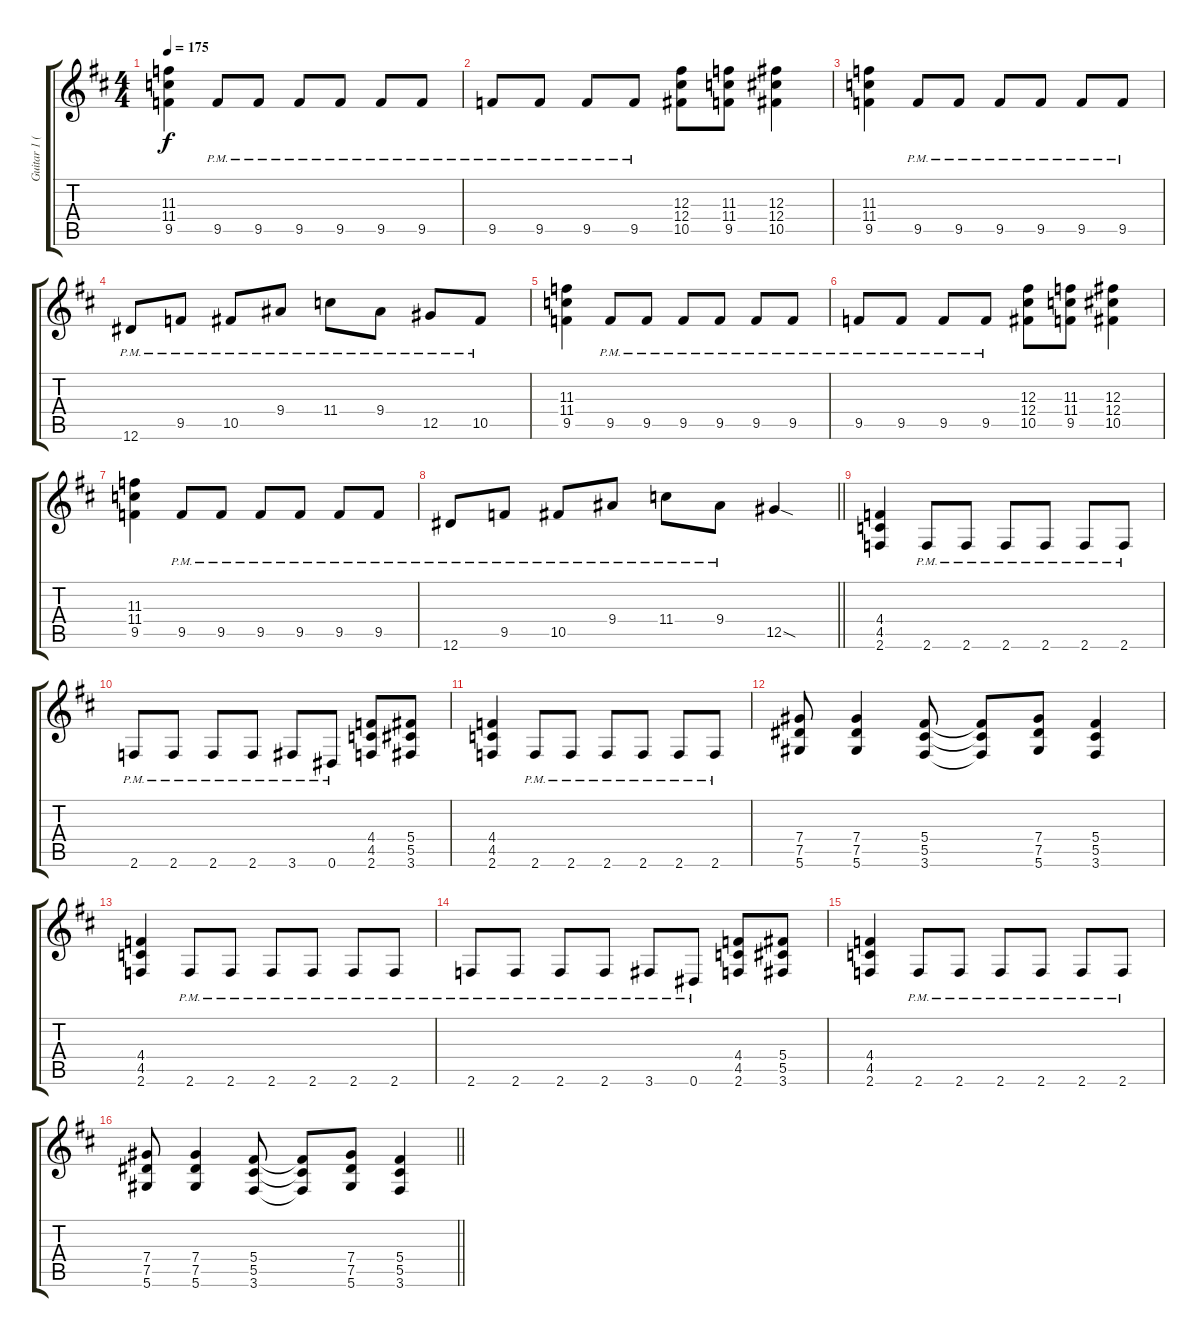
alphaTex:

\track ("Guitar 1 (SheJa)" "Guitar 1 (") {instrument distortionguitar}
\staff {score tabs}
\tuning (Eb4 Bb3 Gb3 Db3 Ab2 Eb2) {hide}
\ts (4 4)
\tempo 175
\clef g2
\ks d
(11.3 11.4 9.5).4{dy f instrument distortionguitar} 9.5{pm}.8 9.5{pm}.8 9.5{pm}.8 9.5{pm}.8 9.5{pm}.8 9.5{pm}.8 |
9.5{pm}.8 9.5{pm}.8 9.5{pm}.8 9.5{pm}.8 (12.3 12.4 10.5).8 (11.3 11.4 9.5).8 (12.3 12.4 10.5).4 |
(11.3 11.4 9.5).4 9.5{pm}.8 9.5{pm}.8 9.5{pm}.8 9.5{pm}.8 9.5{pm}.8 9.5{pm}.8 |
12.6{pm}.8 9.5{pm}.8 10.5{pm}.8 9.4{pm}.8 11.4{pm}.8 9.4{pm}.8 12.5{pm}.8 10.5{pm}.8 |
(11.3 11.4 9.5).4 9.5{pm}.8 9.5{pm}.8 9.5{pm}.8 9.5{pm}.8 9.5{pm}.8 9.5{pm}.8 |
9.5{pm}.8 9.5{pm}.8 9.5{pm}.8 9.5{pm}.8 (12.3 12.4 10.5).8 (11.3 11.4 9.5).8 (12.3 12.4 10.5).4 |
(11.3 11.4 9.5).4 9.5{pm}.8 9.5{pm}.8 9.5{pm}.8 9.5{pm}.8 9.5{pm}.8 9.5{pm}.8 |
\barLineRight lightlight
12.6{pm}.8 9.5{pm}.8 10.5{pm}.8 9.4{pm}.8 11.4{pm}.8 9.4{pm}.8 12.5{sod}.4 |
(4.4 4.5 2.6).4 2.6{pm}.8 2.6{pm}.8 2.6{pm}.8 2.6{pm}.8 2.6{pm}.8 2.6{pm}.8 |
2.6{pm}.8 2.6{pm}.8 2.6{pm}.8 2.6{pm}.8 3.6{pm}.8 0.6{pm}.8 (4.4 4.5 2.6).8 (5.4 5.5 3.6).8 |
(4.4 4.5 2.6).4 2.6{pm}.8 2.6{pm}.8 2.6{pm}.8 2.6{pm}.8 2.6{pm}.8 2.6{pm}.8 |
(7.4 7.5 5.6).8 (7.4 7.5 5.6).4 (5.4 5.5 3.6).8 (5.4{t} 5.5{t} 3.6{t}).8 (7.4 7.5 5.6).8 (5.4 5.5 3.6).4 |
(4.4 4.5 2.6).4 2.6{pm}.8 2.6{pm}.8 2.6{pm}.8 2.6{pm}.8 2.6{pm}.8 2.6{pm}.8 |
2.6{pm}.8 2.6{pm}.8 2.6{pm}.8 2.6{pm}.8 3.6{pm}.8 0.6{pm}.8 (4.4 4.5 2.6).8 (5.4 5.5 3.6).8 |
(4.4 4.5 2.6).4 2.6{pm}.8 2.6{pm}.8 2.6{pm}.8 2.6{pm}.8 2.6{pm}.8 2.6{pm}.8 |
\barLineRight lightlight
(7.4 7.5 5.6).8 (7.4 7.5 5.6).4 (5.4 5.5 3.6).8 (5.4{t} 5.5{t} 3.6{t}).8 (7.4 7.5 5.6).8 (5.4 5.5 3.6).4
